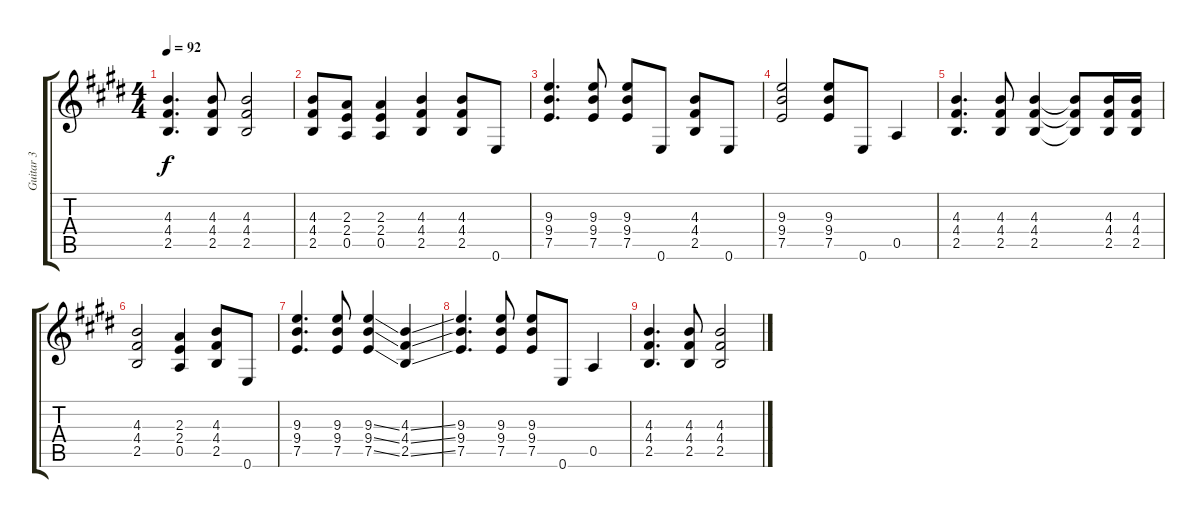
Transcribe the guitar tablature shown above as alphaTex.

\track ("Guitar 3" "Guitar 3") {instrument overdrivenguitar}
\staff {score tabs}
\tuning (E4 B3 G3 D3 A2 E2) {hide}
\ts (4 4)
\tempo 92
\clef g2
\ks e
(4.3 4.4 2.5).4{d dy f} (4.3 4.4 2.5).8 (4.3 4.4 2.5).2 |
(4.3 4.4 2.5).8 (2.3 2.4 0.5).8 (2.3 2.4 0.5).4 (4.3 4.4 2.5).4 (4.3 4.4 2.5).8 0.6.8 |
(9.3 9.4 7.5).4{d} (9.3 9.4 7.5).8 (9.3 9.4 7.5).8 0.6.8 (4.3 4.4 2.5).8 0.6.8 |
(9.3 9.4 7.5).2 (9.3 9.4 7.5).8 0.6.8 0.5.4 |
(4.3 4.4 2.5).4{d} (4.3 4.4 2.5).8 (4.3 4.4 2.5).4 (4.3{t} 4.4{t} 2.5{t}).8 (4.3 4.4 2.5).16 (4.3 4.4 2.5).16 |
(4.3 4.4 2.5).2 (2.3 2.4 0.5).4 (4.3 4.4 2.5).8 0.6.8 |
(9.3 9.4 7.5).4{d} (9.3 9.4 7.5).8 (9.3{ss} 9.4{ss} 7.5{ss}).4 (4.3{ss} 4.4{ss} 2.5{ss}).4 |
(9.3 9.4 7.5).4{d} (9.3 9.4 7.5).8 (9.3 9.4 7.5).8 0.6.8 0.5.4 |
(4.3 4.4 2.5).4{d} (4.3 4.4 2.5).8 (4.3 4.4 2.5).2
